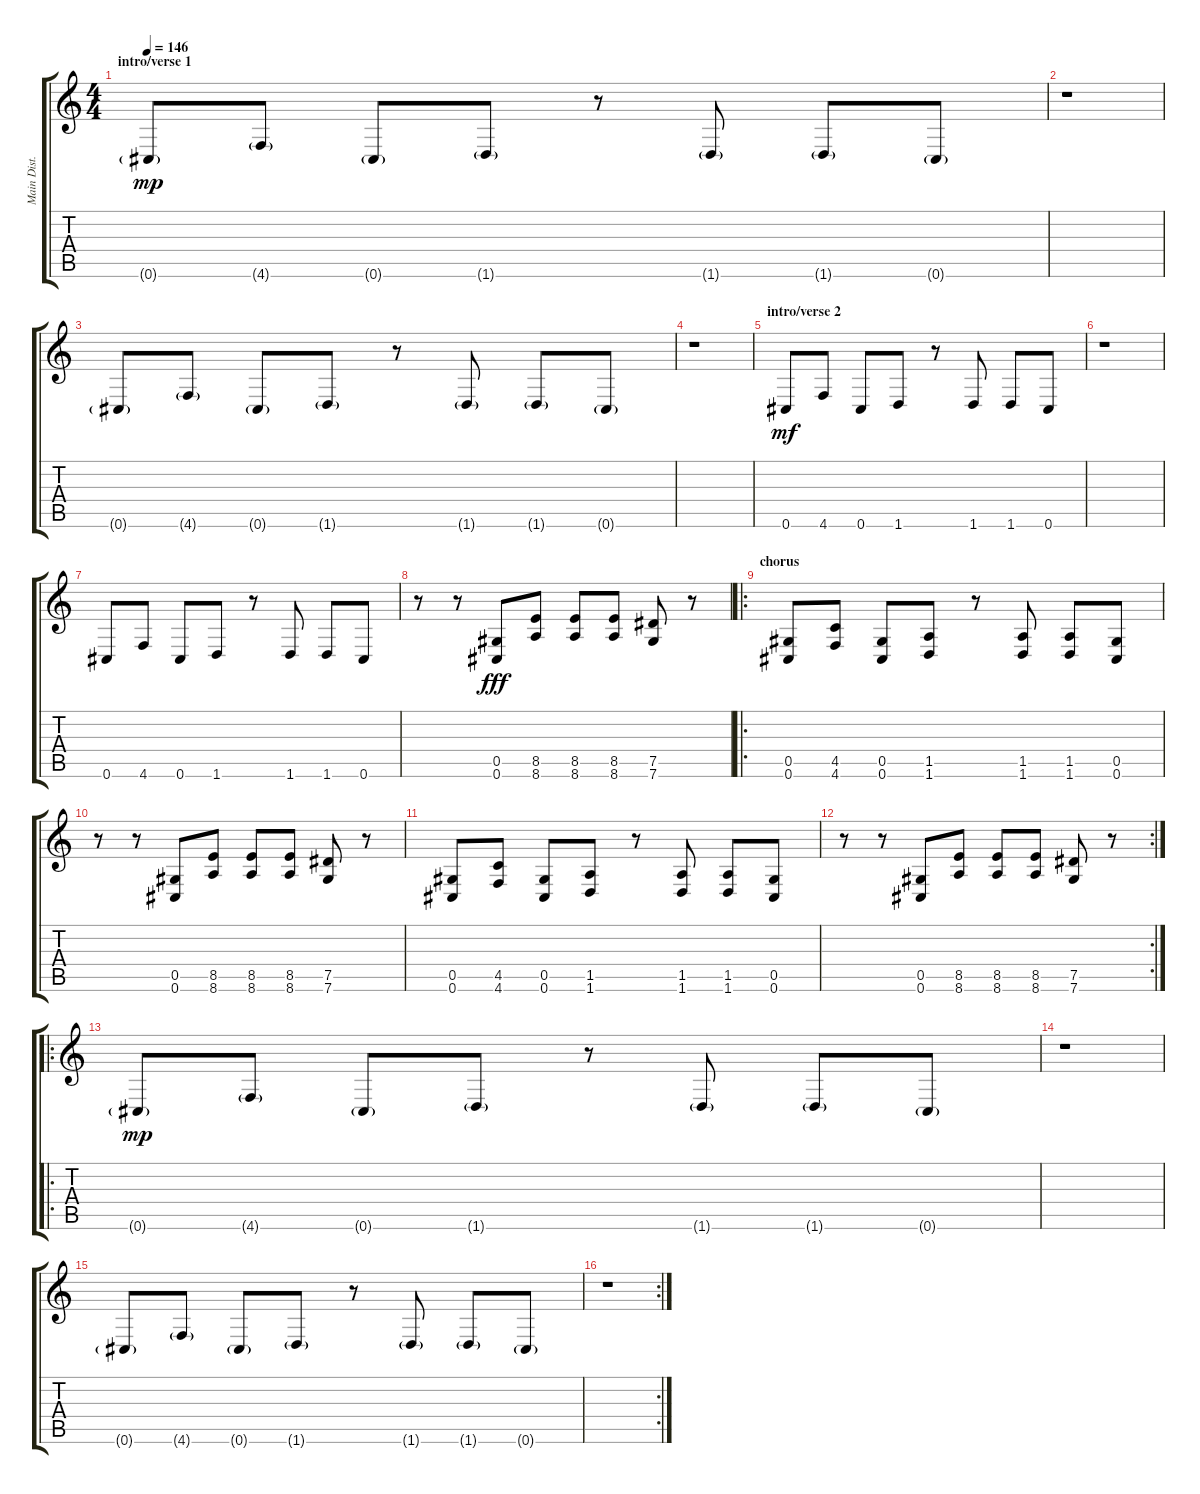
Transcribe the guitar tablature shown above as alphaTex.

\track ("Main Dist.Guitar" "Main Dist.") {instrument distortionguitar}
\staff {score tabs}
\tuning (Eb4 Bb3 Gb3 Db3 Ab2 Db2) {hide}
\ts (4 4)
\section ("" "intro/verse 1")
\tempo 146
\clef g2
\ks c
0.6{g}.8{dy mp instrument distortionguitar} 4.6{g}.8 0.6{g}.8 1.6{g}.8 r.8 1.6{g}.8 1.6{g}.8 0.6{g}.8 |
r.1 |
0.6{g}.8 4.6{g}.8 0.6{g}.8 1.6{g}.8 r.8 1.6{g}.8 1.6{g}.8 0.6{g}.8 |
r.1 |
\section ("" "intro/verse 2")
0.6.8{dy mf} 4.6.8 0.6.8 1.6.8 r.8 1.6.8 1.6.8 0.6.8 |
r.1 |
0.6.8 4.6.8 0.6.8 1.6.8 r.8 1.6.8 1.6.8 0.6.8 |
r.8 r.8 (0.5 0.6).8{dy fff} (8.5 8.6).8 (8.5 8.6).8 (8.5 8.6).8 (7.5 7.6).8 r.8 |
\ro
\section ("" "chorus")
(0.5 0.6).8 (4.5 4.6).8 (0.5 0.6).8 (1.5 1.6).8 r.8 (1.5 1.6).8 (1.5 1.6).8 (0.5 0.6).8 |
r.8 r.8 (0.5 0.6).8 (8.5 8.6).8 (8.5 8.6).8 (8.5 8.6).8 (7.5 7.6).8 r.8 |
(0.5 0.6).8 (4.5 4.6).8 (0.5 0.6).8 (1.5 1.6).8 r.8 (1.5 1.6).8 (1.5 1.6).8 (0.5 0.6).8 |
\rc 2
r.8 r.8 (0.5 0.6).8 (8.5 8.6).8 (8.5 8.6).8 (8.5 8.6).8 (7.5 7.6).8 r.8 |
\ro
0.6{g}.8{dy mp} 4.6{g}.8 0.6{g}.8 1.6{g}.8 r.8 1.6{g}.8 1.6{g}.8 0.6{g}.8 |
r.1 |
0.6{g}.8 4.6{g}.8 0.6{g}.8 1.6{g}.8 r.8 1.6{g}.8 1.6{g}.8 0.6{g}.8 |
\rc 2
r.1
